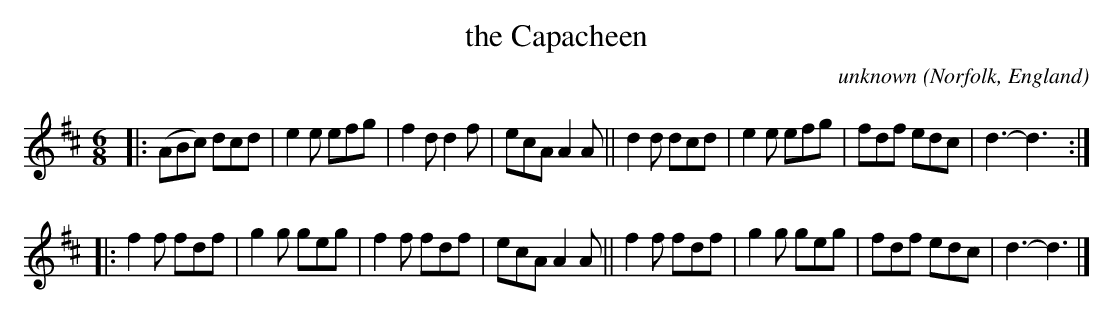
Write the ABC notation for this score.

X:1
T: the Capacheen
C: unknown
O: Norfolk, England
M: 6/8
L: 1/8
K: D
|:\
(ABc) dcd | e2e efg | f2d d2f | ecA A2A ||\
d2d dcd | e2e efg | fdf edc | d3- d3 :|
|:\
f2f fdf | g2g geg | f2f fdf | ecA A2A ||\
f2f fdf | g2g geg | fdf edc | d3- d3 |]
